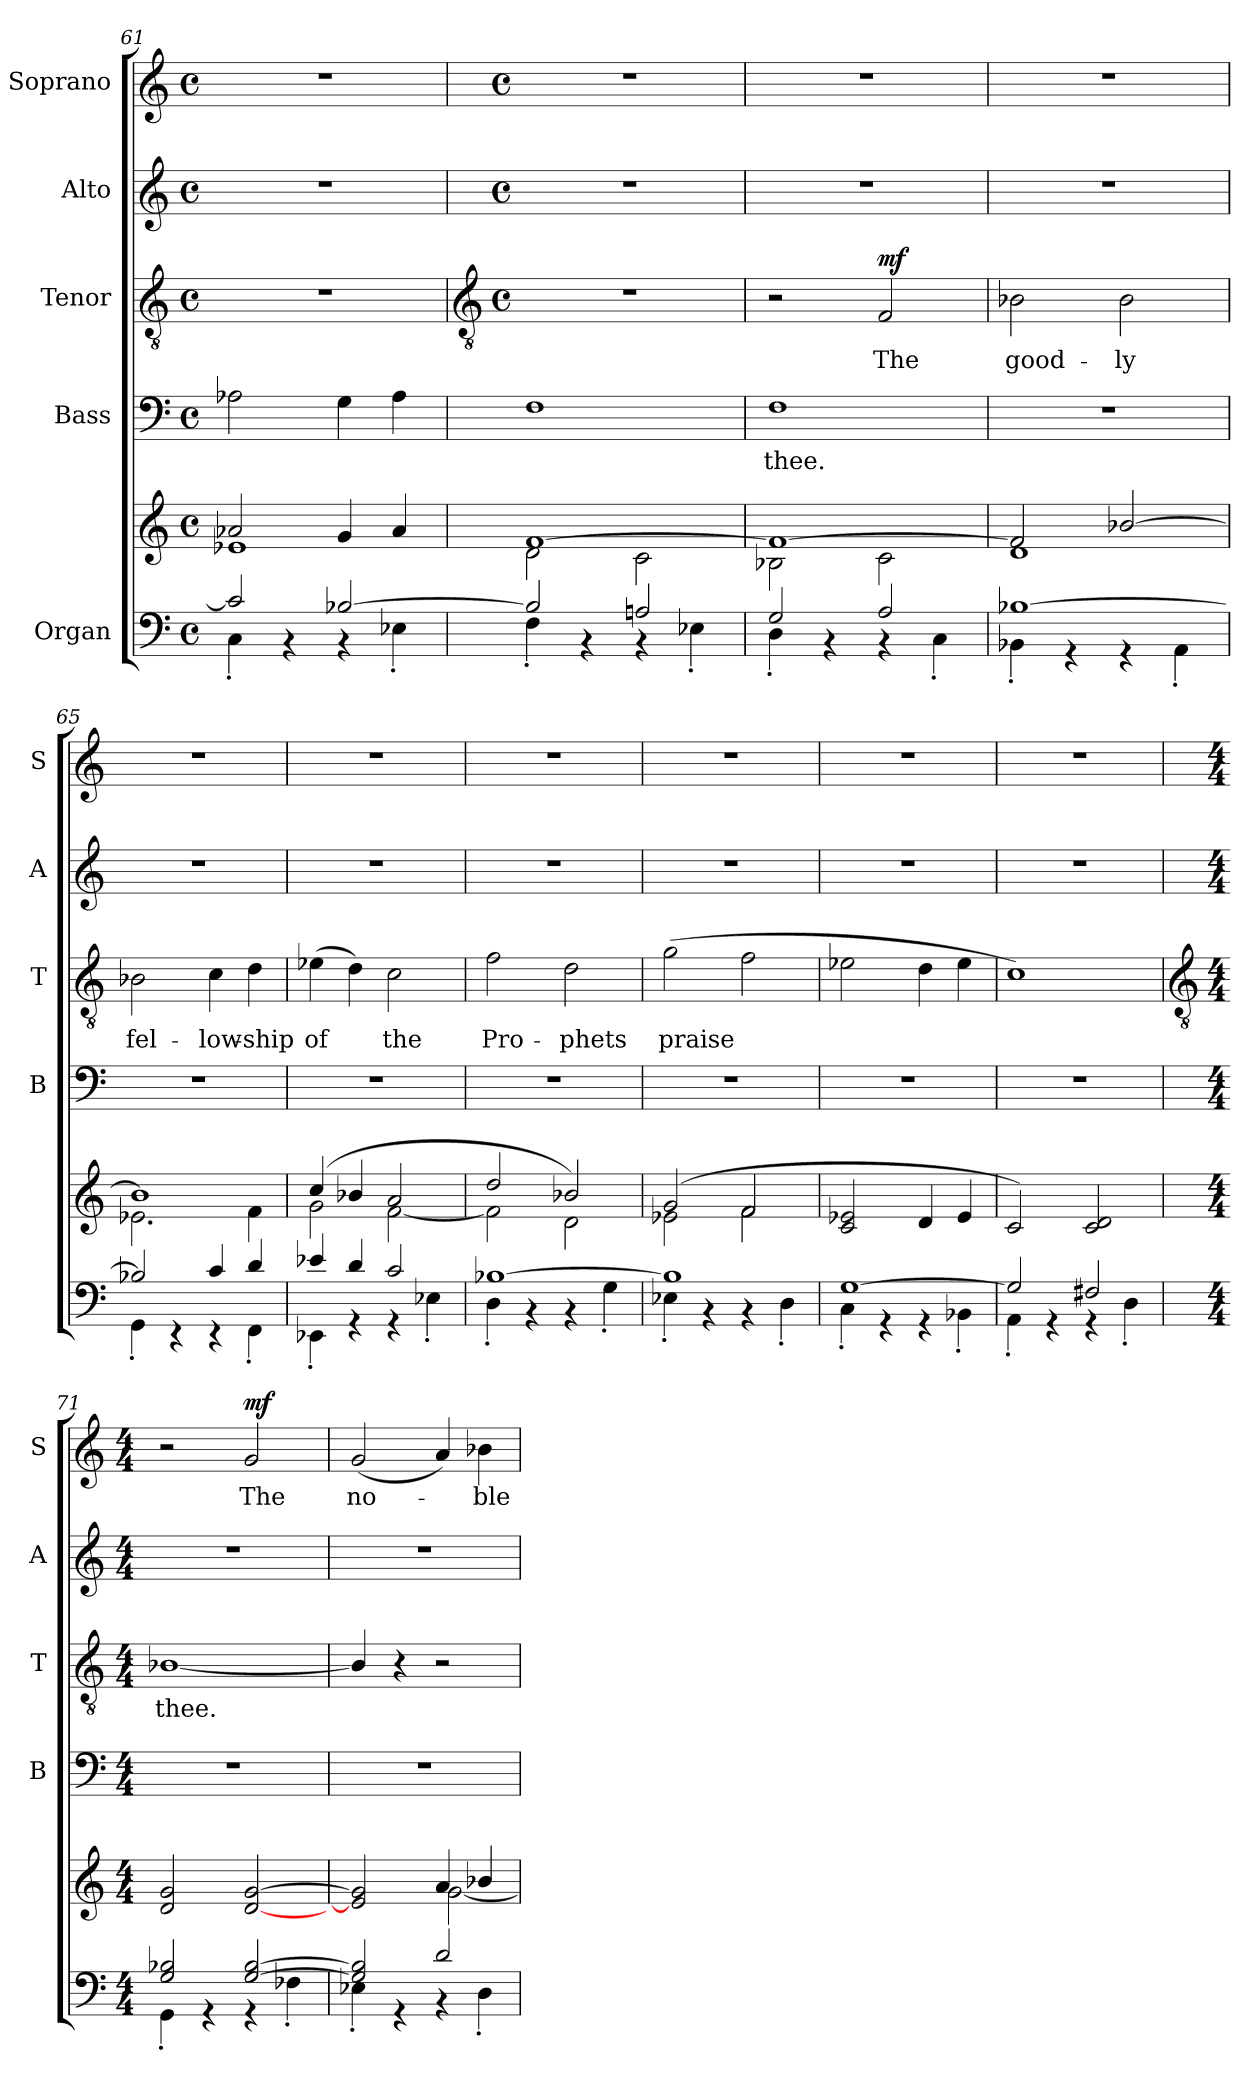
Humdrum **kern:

**kern	**kern	**kern	**text	**kern	**text	**dynam	**kern	**kern	**text	**dynam
*part5	*part5	*part4	*part4	*part3	*part3	*part3	*part2	*part1	*part1	*part1
*staff6	*staff5	*staff4	*staff4	*staff3	*staff3	*staff3	*staff2	*staff1	*staff1	*staff1
*I"Organ	*	*I"Bass	*	*I"Tenor	*	*	*I"Alto	*I"Soprano	*	*
*	*	*I'B	*	*I'T	*	*	*I'A	*I'S	*	*
*clefF4	*clefG2	*clefF4	*	*clefGv2	*	*	*clefG2	*clefG2	*	*
*k[]	*k[]	*k[]	*	*k[]	*	*	*k[]	*k[]	*	*
*C:	*C:	*C:	*	*C:	*	*	*C:	*C:	*	*
*M4/4	*M4/4	*M4/4	*	*M4/4	*	*	*M4/4	*M4/4	*	*
*met(c)	*met(c)	*met(c)	*	*met(c)	*	*	*met(c)	*met(c)	*	*
=61	=61	=61	=61	=61	=61	=61	=61	=61	=61	=61
*^	*^	*	*	*	*	*	*	*	*	*
2c/]	4C'\	2a-X/	1e-X\	2A-X	.	1r	.	.	1r	1r	.	.
.	4r	.	.	.	.	.	.	.	.	.	.	.
(<[2B-X/	4r	4g/	.	4G	.	.	.	.	.	.	.	.
.	4E-X'\	4a-/	.	4A-	.	.	.	.	.	.	.	.
!!LO:LB:g=z
=62	=62	=62	=62	=62	=62	=62	=62	=62	=62	=62	=62	=62
*	*	*	*	*	*	*clefGv2	*	*	*	*	*	*
*	*	*	*	*	*	*k[]	*	*	*	*	*	*
*	*	*	*	*	*	*C:	*	*	*	*	*	*
*	*	*	*	*	*	*M4/4	*	*	*M4/4	*M4/4	*	*
*	*	*	*	*	*	*met(c)	*	*	*met(c)	*met(c)	*	*
2B-/]	4F'\	[1f/	2d\	1F	.	1r	.	.	1r	1r	.	.
.	4r	.	.	.	.	.	.	.	.	.	.	.
2An/	4r	.	2c\	.	.	.	.	.	.	.	.	.
.	4E-X'\	.	.	.	.	.	.	.	.	.	.	.
=63	=63	=63	=63	=63	=63	=63	=63	=63	=63	=63	=63	=63
!	!	!	!	!	!LO:LY:b	!	!	!	!	!	!	!
2G/	4D'\	1f/_	2B-X\	1F	thee.	2r	.	.	1r	1r	.	.
.	4r	.	.	.	.	.	.	.	.	.	.	.
!	!	!	!	!	!	!	!LO:LY:b	!LO:DY:b	!	!	!	!
2A/	4r	.	2c\)	.	.	2F	The	mf	.	.	.	.
.	4C'\	.	.	.	.	.	.	.	.	.	.	.
=64	=64	=64	=64	=64	=64	=64	=64	=64	=64	=64	=64	=64
!	!	!	!	!	!	!	!LO:LY:b	!	!	!	!	!
[1B-X/	4BB-X'\	2f/]	1d\	1r	.	2B-X	good-	.	1r	1r	.	.
.	4r	.	.	.	.	.	.	.	.	.	.	.
!	!	!	!	!	!	!	!LO:LY:b	!	!	!	!	!
.	4r	[2b-X/	.	.	.	2B-	-ly	.	.	.	.	.
.	4AA'\	.	.	.	.	.	.	.	.	.	.	.
=65	=65	=65	=65	=65	=65	=65	=65	=65	=65	=65	=65	=65
!	!	!	!	!	!	!	!LO:LY:b	!	!	!	!	!
2B-X/]	4GG'\	1b-/]	2.e-X\	1r	.	2B-X	fel-	.	1r	1r	.	.
.	4r	.	.	.	.	.	.	.	.	.	.	.
!	!	!	!	!	!	!	!LO:LY:b	!	!	!	!	!
4c/	4r	.	.	.	.	4c	-low-	.	.	.	.	.
!	!	!	!	!	!	!	!LO:LY:b	!	!	!	!	!
4d/	4FF'\	.	4f\	.	.	4d	-ship	.	.	.	.	.
=66	=66	=66	=66	=66	=66	=66	=66	=66	=66	=66	=66	=66
!	!	!	!	!	!	!	!LO:LY:b	!	!	!	!	!
4e-X/	4EE-X'\	(>4cc/	2g\	1r	.	(>4e-X	of	.	1r	1r	.	.
4d/	4r	4b-X/	.	.	.	4d)	.	.	.	.	.	.
!	!	!	!	!	!	!	!LO:LY:b	!	!	!	!	!
2c/	4r	2a/	[2f\	.	.	2c	the	.	.	.	.	.
.	4E-X'\	.	.	.	.	.	.	.	.	.	.	.
=67	=67	=67	=67	=67	=67	=67	=67	=67	=67	=67	=67	=67
!	!	!	!	!	!	!	!LO:LY:b	!	!	!	!	!
[1B-X/	4D'\	2dd/	2f\]	1r	.	2f	Pro-	.	1r	1r	.	.
.	4r	.	.	.	.	.	.	.	.	.	.	.
!	!	!	!	!	!	!	!LO:LY:b	!	!	!	!	!
.	4r	2b-X/)	2d\	.	.	2d	-phets	.	.	.	.	.
.	4G'\	.	.	.	.	.	.	.	.	.	.	.
=68	=68	=68	=68	=68	=68	=68	=68	=68	=68	=68	=68	=68
!	!	!	!	!	!	!	!LO:LY:b	!	!	!	!	!
1B-/]	4E-X'\	(>2g/	2e-X\	1r	.	(>2g	praise	.	1r	1r	.	.
.	4r	.	.	.	.	.	.	.	.	.	.	.
.	4r	2f/	2f\	.	.	2f	.	.	.	.	.	.
.	4D'\	.	.	.	.	.	.	.	.	.	.	.
=69	=69	=69	=69	=69	=69	=69	=69	=69	=69	=69	=69	=69
[1G/	4C'\	2c/ 2e-X/	2ryy	1r	.	2e-X	.	.	1r	1r	.	.
.	4r	.	.	.	.	.	.	.	.	.	.	.
.	4r	4d/	2ryy	.	.	4d	.	.	.	.	.	.
.	4BB-X'\	4e-/	.	.	.	4e-	.	.	.	.	.	.
=70	=70	=70	=70	=70	=70	=70	=70	=70	=70	=70	=70	=70
2G/]	4AA'\	2c/)	2ryy	1r	.	1c)	.	.	1r	1r	.	.
.	4r	.	.	.	.	.	.	.	.	.	.	.
2F#X/	4r	2c/ 2d/	2ryy	.	.	.	.	.	.	.	.	.
.	4D'\	.	.	.	.	.	.	.	.	.	.	.
!!LO:LB:g=z
=71	=71	=71	=71	=71	=71	=71	=71	=71	=71	=71	=71	=71
*	*	*	*	*	*	*clefGv2	*	*	*	*	*	*
*	*	*	*	*	*	*	*	*	*k[]	*k[]	*	*
*	*	*	*	*	*	*	*	*	*C:	*C:	*	*
*M4/4	*	*M4/4	*	*M4/4	*	*M4/4	*	*	*M4/4	*M4/4	*	*
!	!	!	!	!	!	!	!LO:LY:b	!	!	!	!	!
2G/ 2B-X/	4GG'\	2d/ 2g/	2ryy	1r	.	[1B-X/	thee.	.	1r	2r	.	.
.	4r	.	.	.	.	.	.	.	.	.	.	.
!	!	!	!	!	!	!	!	!	!	!	!LO:LY:b	!LO:DY:b
[2G/ [2B-/	4r	[2d/ [2g/	2ryy	.	.	.	.	.	.	2g	The	mf
.	4F-X'\	.	.	.	.	.	.	.	.	.	.	.
=72	=72	=72	=72	=72	=72	=72	=72	=72	=72	=72	=72	=72
!	!	!	!	!	!	!	!	!	!	!	!LO:LY:b	!
2G/] 2B-/]	4E-X'\	2e-/] 2g/]	2ryy	1r	.	4B-/]	.	.	1r	(<2g	no-	.
.	4r	.	.	.	.	4r	.	.	.	.	.	.
2d/	4r	4a/	[2g\	.	.	2r	.	.	.	4a)	.	.
!	!	!	!	!	!	!	!	!	!	!	!LO:LY:b	!
.	4D'\	4b-X/	.	.	.	.	.	.	.	4b-X	ble	.
*v	*v	*	*	*	*	*	*	*	*	*	*	*
*	*v	*v	*	*	*	*	*	*	*	*	*
=	=	=	=	=	=	=	=	=	=	=
*-	*-	*-	*-	*-	*-	*-	*-	*-	*-	*-
